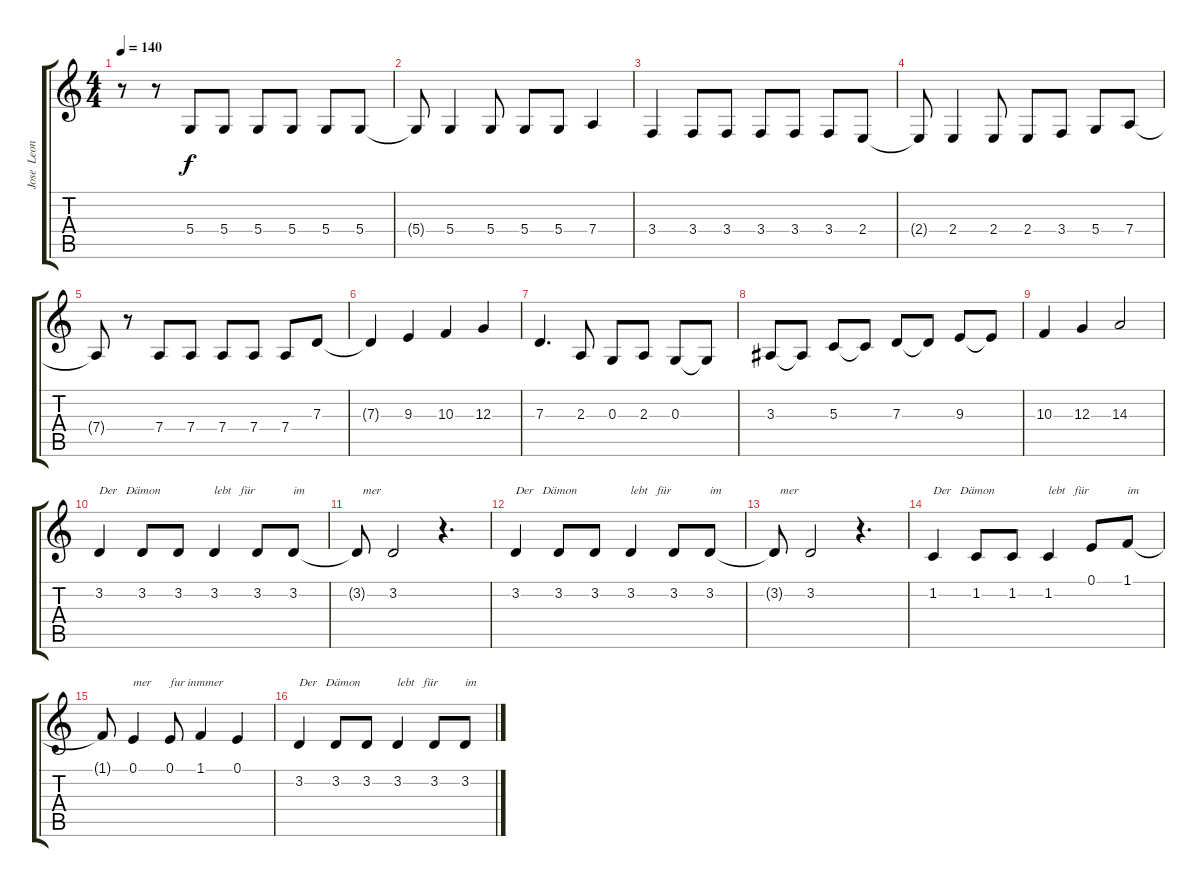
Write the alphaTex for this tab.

\track ("Jose  Leon y patricia" "Jose  Leon") {instrument lead6voice}
\staff {score tabs}
\tuning (E4 B3 G3 D3 A2 E2) {hide}
\ts (4 4)
\tempo 140
\clef g2
\ks c
r.8{dy f} r.8 5.4.8{instrument lead6voice} 5.4.8 5.4.8 5.4.8 5.4.8 5.4.8 |
5.4{t}.8 5.4.4 5.4.8 5.4.8 5.4.8 7.4.4 |
3.4.4 3.4.8 3.4.8 3.4.8 3.4.8 3.4.8 2.4.8 |
2.4{t}.8 2.4.4 2.4.8 2.4.8 3.4.8 5.4.8 7.4.8 |
7.4{t}.8 r.8 7.4.8 7.4.8 7.4.8 7.4.8 7.4.8 7.3.8 |
7.3{t}.4 9.3.4 10.3.4 12.3.4 |
7.3.4{d} 2.3.8 0.3.8 2.3.8 0.3.8 0.3{t}.8 |
3.3.8 3.3{t}.8 5.3.8 5.3{t}.8 7.3.8 7.3{t}.8 9.3.8 9.3{t}.8 |
10.3.4 12.3.4 14.3.2 |
3.2.4{txt "Der   Dämon"} 3.2.8 3.2.8 3.2.4{txt "lebt   für "} 3.2.8 3.2.8{txt "im"} |
3.2{t}.8{txt "  mer"} 3.2.2 r.4{d} |
3.2.4{txt "Der   Dämon"} 3.2.8 3.2.8 3.2.4{txt "lebt   für "} 3.2.8 3.2.8{txt "im"} |
3.2{t}.8{txt "  mer"} 3.2.2 r.4{d} |
1.2.4{txt "Der   Dämon"} 1.2.8 1.2.8 1.2.4{txt "lebt   für "} 0.1.8 1.1.8{txt "im"} |
1.1{t}.8 0.1.4{txt "mer"} 0.1.8{txt "fur inmmer"} 1.1.4 0.1.4 |
3.2.4{txt "Der   Dämon"} 3.2.8 3.2.8 3.2.4{txt "lebt   für "} 3.2.8 3.2.8{txt "im"}
